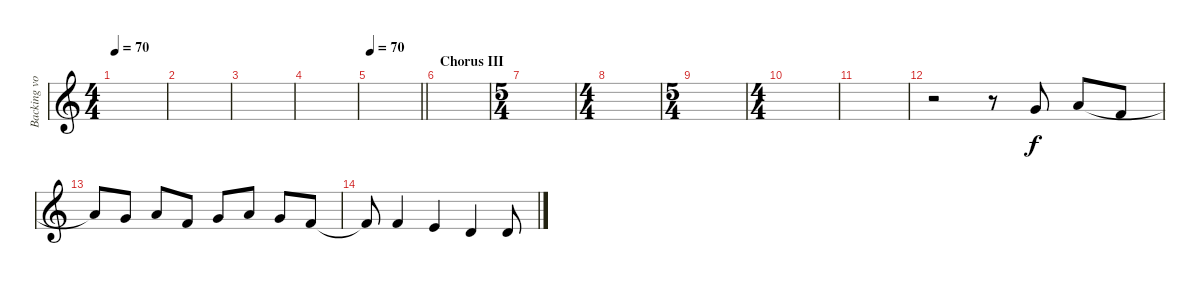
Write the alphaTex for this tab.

\track ("Backing vocals" "Backing vo") {instrument bassoon}
\staff {score}
\tuning (E4 B3 G3 D3 A2 E2) {hide}
\ts (4 4)
\tempo 70
\clef g2
\ks c
|
|
|
|
\tempo 70
\barLineRight lightlight
|
\section ("" "Chorus III")
|
\ts (5 4)
|
\ts (4 4)
|
\ts (5 4)
|
\ts (4 4)
|
|
r.2 r.8 3.1.8 10.2.8 1.1.8 |
10.2{t}.8 3.1.8 10.2.8 1.1.8 3.1.8 5.1.8 3.1.8 1.1.8 |
1.1{t}.8 1.1.4 0.1.4 3.2.4 3.2.8
